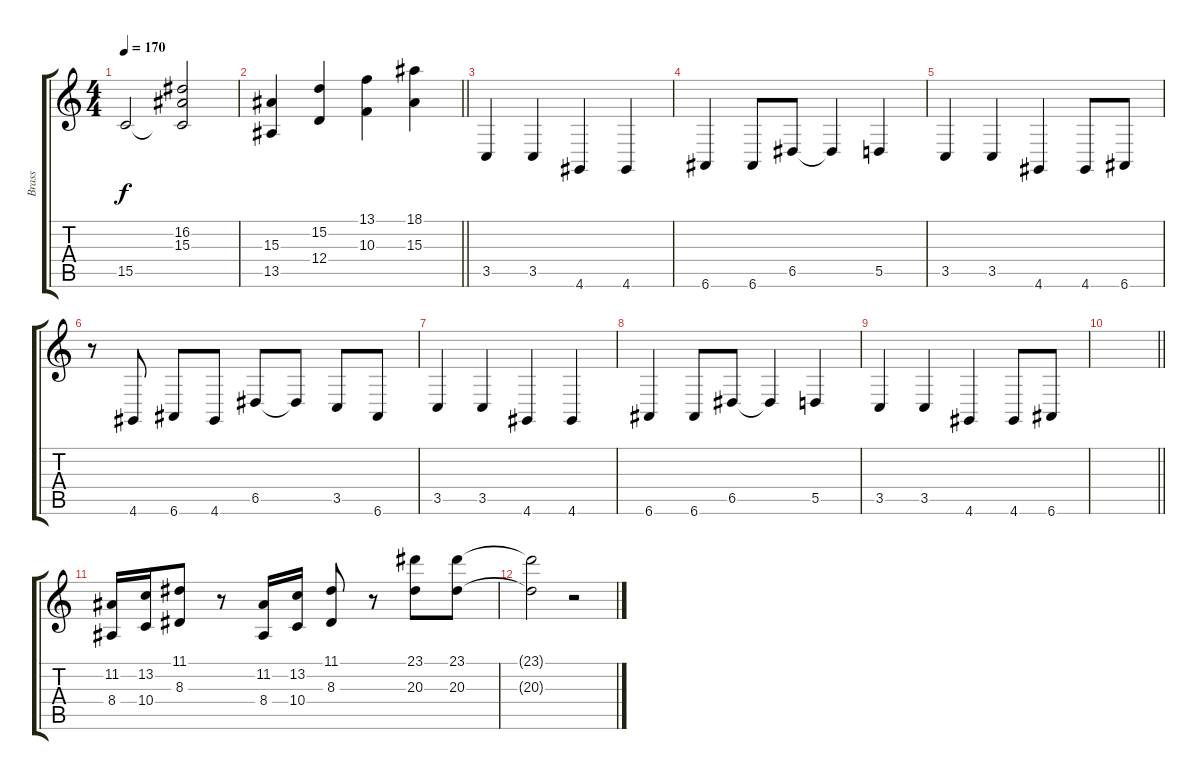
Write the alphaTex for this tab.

\track ("Brass" "Brass") {instrument brasssection}
\staff {score tabs}
\tuning (E4 B3 G3 D3 A2 E2) {hide}
\ts (4 4)
\tempo 170
\clef g2
\ks c
15.5.2{dy f} (16.2 15.3 15.5{t}).2 |
\barLineRight lightlight
(15.3 13.5).4 (15.2 12.4).4 (13.1 10.3).4 (18.1 15.3).4 |
3.5.4 3.5.4 4.6.4 4.6.4 |
6.6.4 6.6.8 6.5.8 6.5{t}.4 5.5.4 |
3.5.4 3.5.4 4.6.4 4.6.8 6.6.8 |
r.8 4.6.8 6.6.8 4.6.8 6.5.8 6.5{t}.8 3.5.8 6.6.8 |
3.5.4 3.5.4 4.6.4 4.6.4 |
6.6.4 6.6.8 6.5.8 6.5{t}.4 5.5.4 |
3.5.4 3.5.4 4.6.4 4.6.8 6.6.8 |
\barLineRight lightlight
|
(11.2 8.4).16 (13.2 10.4).16 (11.1 8.3).8 r.8 (11.2 8.4).16 (13.2 10.4).16 (11.1 8.3).8 r.8 (23.1 20.3).8 (23.1 20.3).8 |
(23.1{t} 20.3{t}).2 r.2
